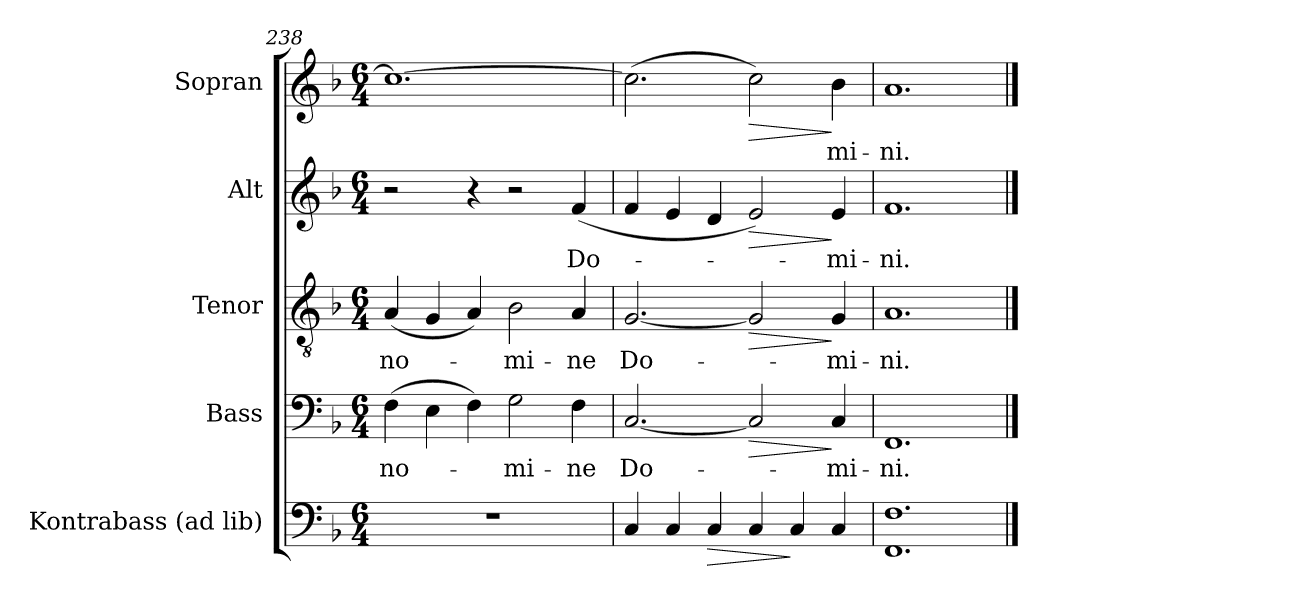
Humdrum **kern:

**kern	**dynam	**kern	**text	**dynam	**kern	**text	**dynam	**kern	**text	**dynam	**kern	**text	**dynam
*part5	*part5	*part4	*part4	*part4	*part3	*part3	*part3	*part2	*part2	*part2	*part1	*part1	*part1
*staff5	*staff5	*staff4	*staff4	*staff4	*staff3	*staff3	*staff3	*staff2	*staff2	*staff2	*staff1	*staff1	*staff1
*I"Kontrabass (ad lib)	*	*I"Bass	*	*	*I"Tenor	*	*	*I"Alt	*	*	*I"Sopran	*	*
*I'Kb.	*	*I'B.	*	*	*I'T.	*	*	*I'A.	*	*	*I'S.	*	*
*clefF4	*	*clefF4	*	*	*clefGv2	*	*	*clefG2	*	*	*clefG2	*	*
*ITrd7c12	*	*	*	*	*	*	*	*	*	*	*	*	*
*k[b-]	*	*k[b-]	*	*	*k[b-]	*	*	*k[b-]	*	*	*k[b-]	*	*
*F:	*	*F:	*	*	*F:	*	*	*F:	*	*	*F:	*	*
*M6/4	*	*M6/4	*	*	*M6/4	*	*	*M6/4	*	*	*M6/4	*	*
=238	=238	=238	=238	=238	=238	=238	=238	=238	=238	=238	=238	=238	=238
!	!	!	!LO:LY:b	!	!	!LO:LY:b	!	!	!	!	!	!	!
1.r	.	(>4F\	no-	.	(<4A/	no-	.	2r	.	.	1.cc_	.	.
.	.	4E\	.	.	4G/	.	.	.	.	.	.	.	.
.	.	4F\)	.	.	4A/)	.	.	4r	.	.	.	.	.
!	!	!	!LO:LY:b	!	!	!LO:LY:b	!	!	!	!	!	!	!
.	.	2G\	-mi-	.	2B-\	-mi-	.	2r	.	.	.	.	.
!	!	!	!LO:LY:b	!	!	!LO:LY:b	!	!	!LO:LY:b	!	!	!	!
.	.	4F\	-ne	.	4A/	-ne	.	(<4f/	Do-	.	.	.	.
=239	=239	=239	=239	=239	=239	=239	=239	=239	=239	=239	=239	=239	=239
!	!	!	!LO:LY:b	!	!	!LO:LY:b	!	!	!	!	!	!	!
4CC/	.	[2.C/	Do-	.	[2.G/	Do-	.	4f/	.	.	(>2.cc\]	.	.
4CC/	.	.	.	.	.	.	.	4e/	.	.	.	.	.
!	!LO:HP:b	!	!	!	!	!	!	!	!	!	!	!	!
4CC/	>	.	.	.	.	.	.	4d/	.	.	.	.	.
!	!	!	!	!LO:HP:b	!	!	!LO:HP:b	!	!	!LO:HP:b	!	!	!LO:HP:b
4CC/	.	2C/]	.	>	2G/]	.	>	2e/)	.	>	2cc\)	.	>
4CC/	]	.	.	.	.	.	.	.	.	.	.	.	.
!	!	!	!LO:LY:b	!	!	!LO:LY:b	!	!	!LO:LY:b	!	!	!LO:LY:b	!
4CC/	.	4C/	-mi-	]	4G/	-mi-	]	4e/	-mi-	]	4b-\	-mi-	]
=240	=240	=240	=240	=240	=240	=240	=240	=240	=240	=240	=240	=240	=240
!	!	!	!LO:LY:b	!	!	!LO:LY:b	!	!	!LO:LY:b	!	!	!LO:LY:b	!
1.FFF 1.FF	.	1.FF	-ni.	.	1.A	-ni.	.	1.f	-ni.	.	1.a	-ni.	.
==	==	==	==	==	==	==	==	==	==	==	==	==	==
*-	*-	*-	*-	*-	*-	*-	*-	*-	*-	*-	*-	*-	*-
